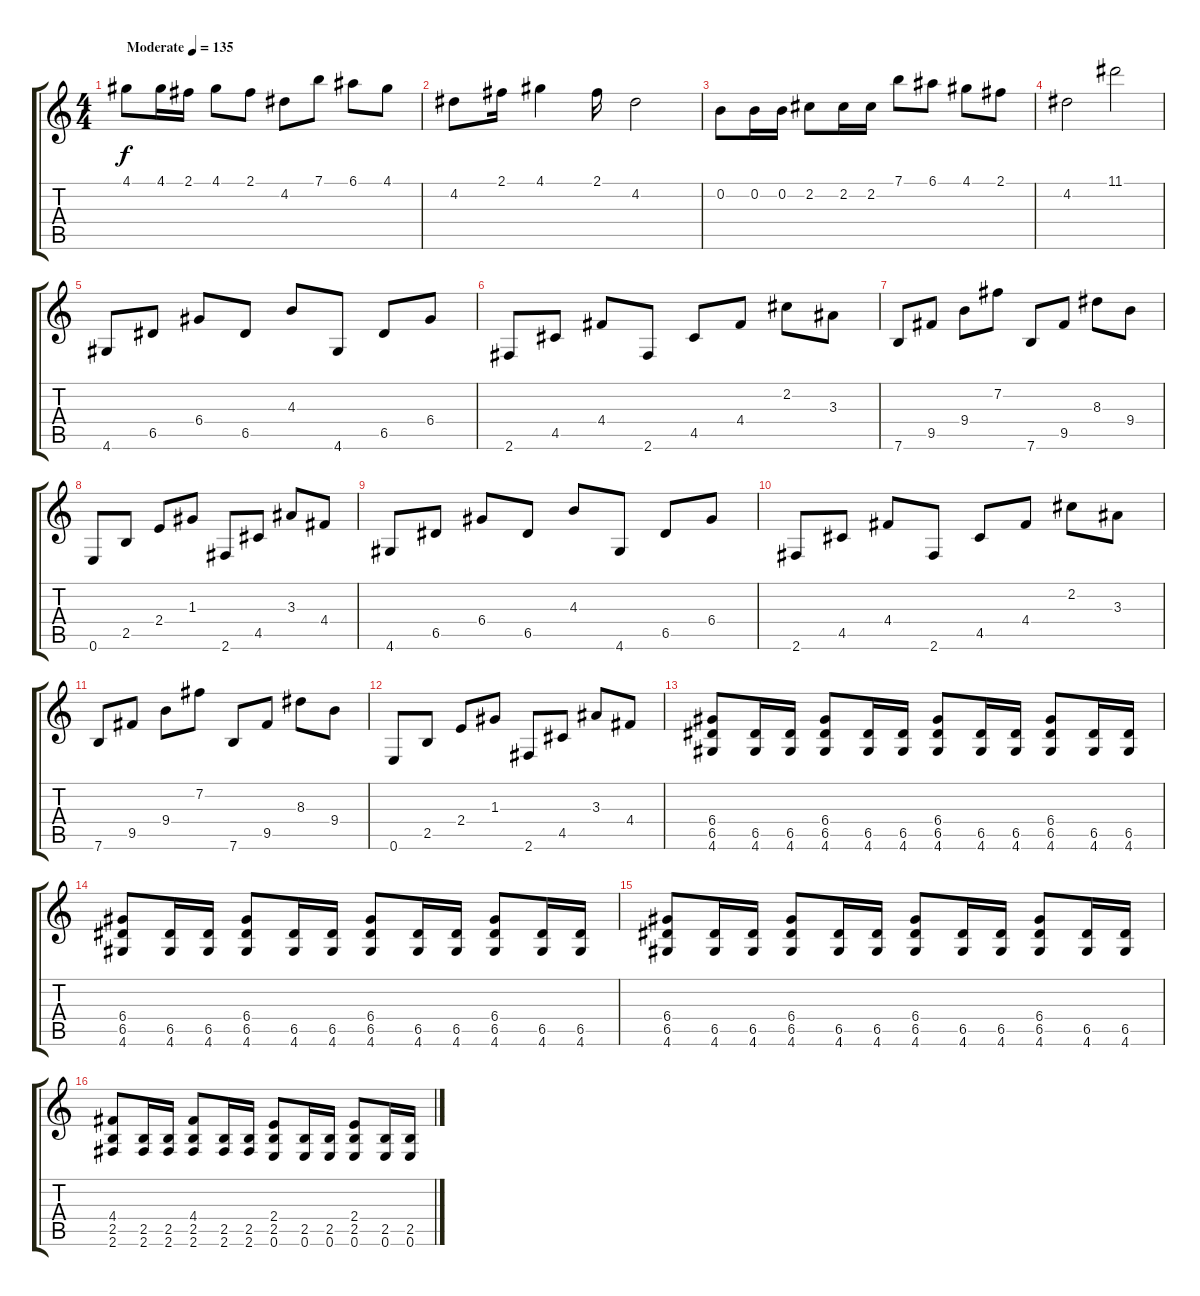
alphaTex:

\track "" {instrument distortionguitar}
\staff {score tabs}
\tuning (E4 B3 G3 D3 A2 E2) {hide}
\ts (4 4)
\tempo (135 "Moderate")
\clef g2
\ks c
4.1.8{dy f instrument distortionguitar} 4.1.16 2.1.16 4.1.8 2.1.8 4.2.8 7.1.8 6.1.8 4.1.8 |
4.2.8 2.1.16 4.1.4 2.1.16 4.2.2 |
0.2.8 0.2.16 0.2.16 2.2.8 2.2.16 2.2.16 7.1.8 6.1.8 4.1.8 2.1.8 |
4.2.2 11.1.2 |
4.6.8 6.5.8 6.4.8 6.5.8 4.3.8 4.6.8 6.5.8 6.4.8 |
2.6.8 4.5.8 4.4.8 2.6.8 4.5.8 4.4.8 2.2.8 3.3.8 |
7.6.8 9.5.8 9.4.8 7.2.8 7.6.8 9.5.8 8.3.8 9.4.8 |
0.6.8 2.5.8 2.4.8 1.3.8 2.6.8 4.5.8 3.3.8 4.4.8 |
4.6.8 6.5.8 6.4.8 6.5.8 4.3.8 4.6.8 6.5.8 6.4.8 |
2.6.8 4.5.8 4.4.8 2.6.8 4.5.8 4.4.8 2.2.8 3.3.8 |
7.6.8 9.5.8 9.4.8 7.2.8 7.6.8 9.5.8 8.3.8 9.4.8 |
0.6.8 2.5.8 2.4.8 1.3.8 2.6.8 4.5.8 3.3.8 4.4.8 |
(6.4 6.5 4.6).8 (6.5 4.6).16 (6.5 4.6).16 (6.4 6.5 4.6).8 (6.5 4.6).16 (6.5 4.6).16 (6.4 6.5 4.6).8 (6.5 4.6).16 (6.5 4.6).16 (6.4 6.5 4.6).8 (6.5 4.6).16 (6.5 4.6).16 |
(6.4 6.5 4.6).8 (6.5 4.6).16 (6.5 4.6).16 (6.4 6.5 4.6).8 (6.5 4.6).16 (6.5 4.6).16 (6.4 6.5 4.6).8 (6.5 4.6).16 (6.5 4.6).16 (6.4 6.5 4.6).8 (6.5 4.6).16 (6.5 4.6).16 |
(6.4 6.5 4.6).8 (6.5 4.6).16 (6.5 4.6).16 (6.4 6.5 4.6).8 (6.5 4.6).16 (6.5 4.6).16 (6.4 6.5 4.6).8 (6.5 4.6).16 (6.5 4.6).16 (6.4 6.5 4.6).8 (6.5 4.6).16 (6.5 4.6).16 |
(4.4 2.5 2.6).8 (2.5 2.6).16 (2.5 2.6).16 (4.4 2.5 2.6).8 (2.5 2.6).16 (2.5 2.6).16 (2.4 2.5 0.6).8 (2.5 0.6).16 (2.5 0.6).16 (2.4 2.5 0.6).8 (2.5 0.6).16 (2.5 0.6).16
